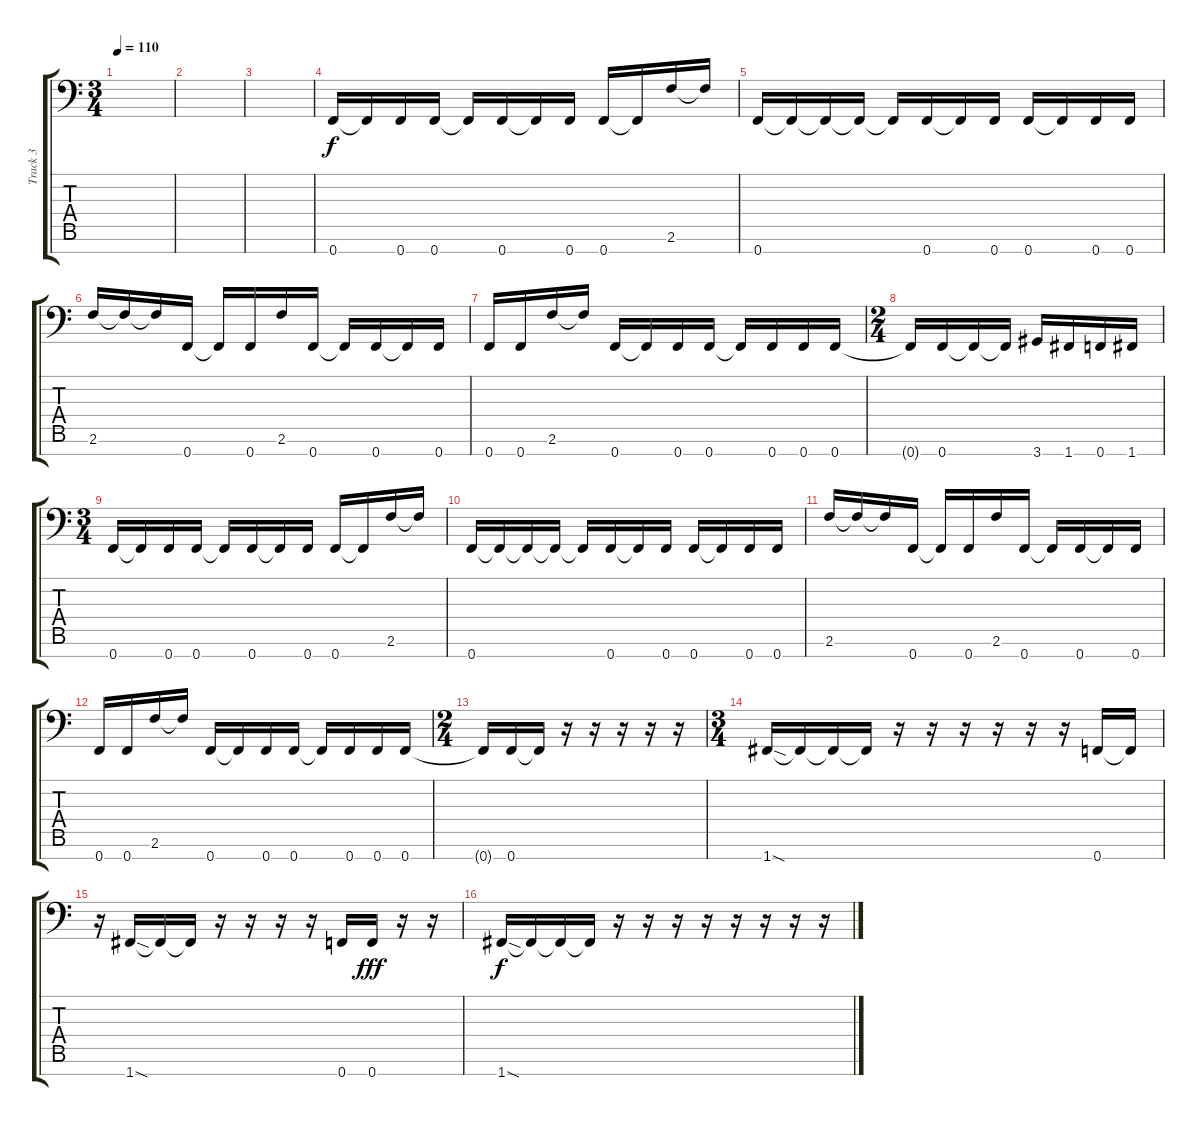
\track ("Track 3" "Track 3") {instrument distortionguitar}
\staff {score tabs}
\tuning (C4 G3 Eb3 Bb2 Ab2 Eb2 F1) {hide}
\ts (3 4)
\tempo 110
\clef f4
\ks c
|
|
|
0.7.16 0.7{t}.16 0.7.16 0.7.16 0.7{t}.16 0.7.16 0.7{t}.16 0.7.16 0.7.16 0.7{t}.16 2.6.16 2.6{t}.16 |
0.7.16 0.7{t}.16 0.7{t}.16 0.7{t}.16 0.7{t}.16 0.7.16 0.7{t}.16 0.7.16 0.7.16 0.7{t}.16 0.7.16 0.7.16 |
2.6.16 2.6{t}.16 2.6{t}.16 0.7.16 0.7{t}.16 0.7.16 2.6.16 0.7.16 0.7{t}.16 0.7.16 0.7{t}.16 0.7.16 |
0.7.16 0.7.16 2.6.16 2.6{t}.16 0.7.16 0.7{t}.16 0.7.16 0.7.16 0.7{t}.16 0.7.16 0.7.16 0.7.16 |
\ts (2 4)
0.7{t}.16 0.7.16 0.7{t}.16 0.7{t}.16 3.7.16 1.7.16 0.7.16 1.7.16 |
\ts (3 4)
0.7.16 0.7{t}.16 0.7.16 0.7.16 0.7{t}.16 0.7.16 0.7{t}.16 0.7.16 0.7.16 0.7{t}.16 2.6.16 2.6{t}.16 |
0.7.16 0.7{t}.16 0.7{t}.16 0.7{t}.16 0.7{t}.16 0.7.16 0.7{t}.16 0.7.16 0.7.16 0.7{t}.16 0.7.16 0.7.16 |
2.6.16 2.6{t}.16 2.6{t}.16 0.7.16 0.7{t}.16 0.7.16 2.6.16 0.7.16 0.7{t}.16 0.7.16 0.7{t}.16 0.7.16 |
0.7.16 0.7.16 2.6.16 2.6{t}.16 0.7.16 0.7{t}.16 0.7.16 0.7.16 0.7{t}.16 0.7.16 0.7.16 0.7.16 |
\ts (2 4)
0.7{t}.16 0.7.16 0.7{t}.16 r.16 r.16 r.16 r.16 r.16 |
\ts (3 4)
1.7{sod}.16 1.7{t}.16 1.7{t}.16 1.7{t}.16 r.16 r.16 r.16 r.16 r.16 r.16 0.7.16 0.7{t}.16 |
r.16 1.7{sod}.16 1.7{t}.16 1.7{t}.16 r.16 r.16 r.16 r.16 0.7.16 0.7.16{dy fff} r.16 r.16 |
1.7{sod}.16{dy f} 1.7{t}.16 1.7{t}.16 1.7{t}.16 r.16 r.16 r.16 r.16 r.16 r.16 r.16 r.16
